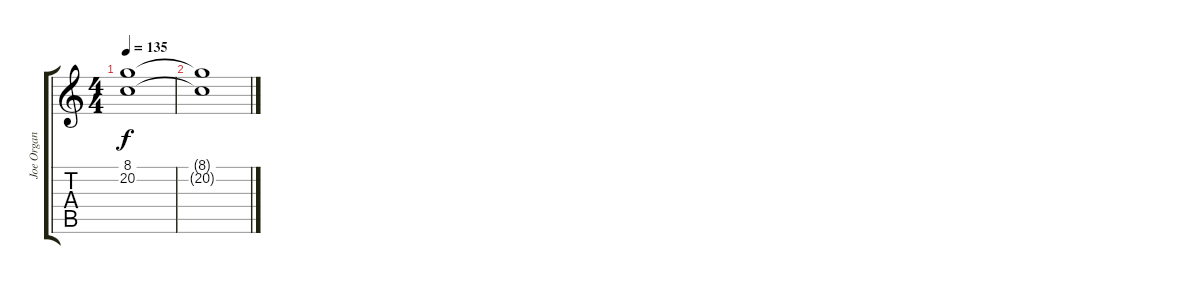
\track ("Joe Organ" "Joe Organ") {instrument lead1square}
\staff {score tabs}
\tuning (E4 B3 G3 D3 A2 E2) {hide}
\ts (4 4)
\tempo 135
\clef g2
\ks c
(8.1{t} 20.2{t}).1{dy f} |
(8.1{t} 20.2{t}).1
